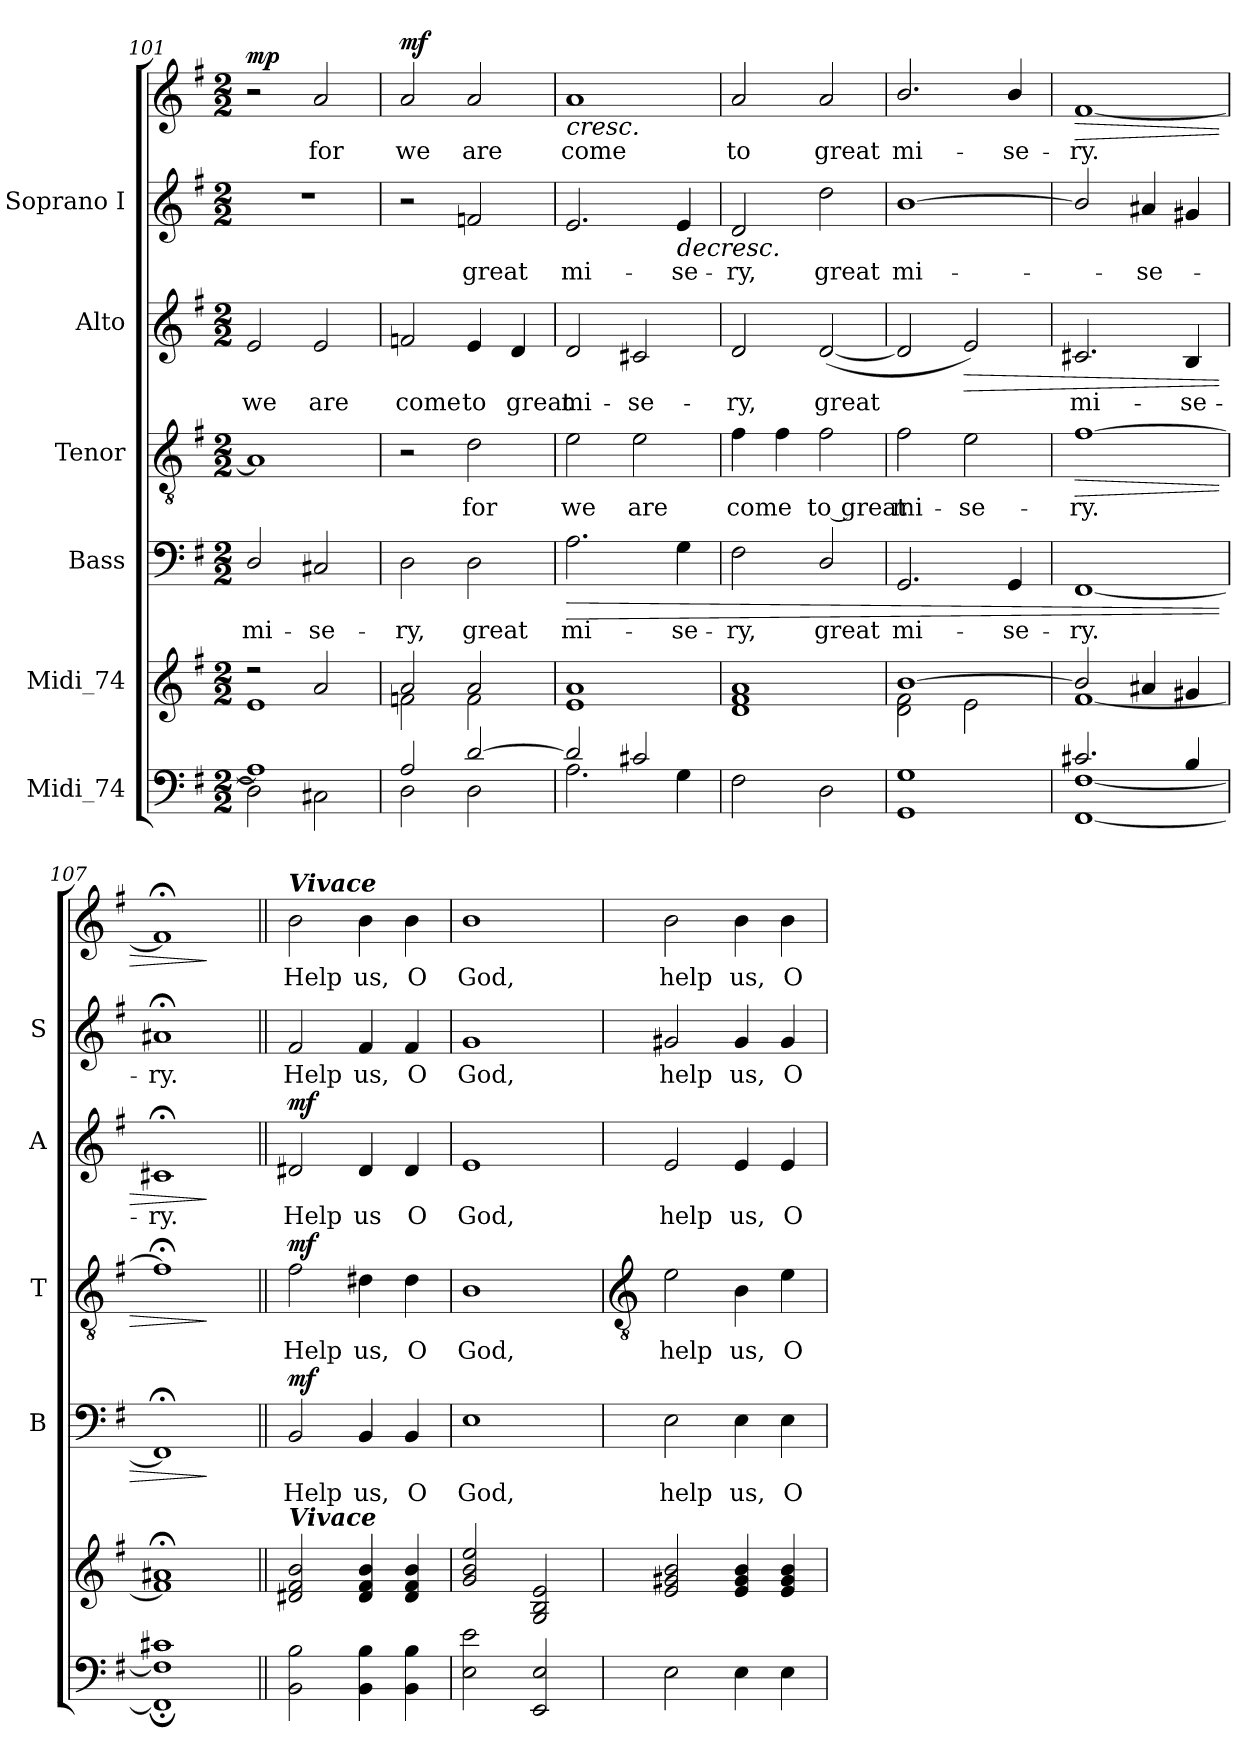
**kern	**kern	**kern	**text	**dynam	**kern	**text	**dynam	**kern	**text	**dynam	**kern	**text	**kern	**text	**dynam
*part6	*part5	*part4	*part4	*part4	*part3	*part3	*part3	*part2	*part2	*part2	*part1	*part1	*part1	*part1	*part1
*staff7	*staff6	*staff5	*staff5	*staff5	*staff4	*staff4	*staff4	*staff3	*staff3	*staff3	*staff2	*staff2	*staff1	*staff1	*staff1/2
*I"Midi_74	*I"Midi_74	*I"Bass	*	*	*I"Tenor	*	*	*I"Alto	*	*	*I"Soprano I	*	*	*	*
*	*	*I'B	*	*	*I'T	*	*	*I'A	*	*	*I'S	*	*	*	*
*clefF4	*clefG2	*clefF4	*	*	*clefGv2	*	*	*clefG2	*	*	*clefG2	*	*clefG2	*	*
*k[f#]	*k[f#]	*k[f#]	*	*	*k[f#]	*	*	*k[f#]	*	*	*k[f#]	*	*k[f#]	*	*
*G:	*G:	*G:	*	*	*G:	*	*	*G:	*	*	*G:	*	*G:	*	*
*M2/2	*M2/2	*M2/2	*	*	*M2/2	*	*	*M2/2	*	*	*M2/2	*	*M2/2	*	*
=101	=101	=101	=101	=101	=101	=101	=101	=101	=101	=101	=101	=101	=101	=101	=101
*^	*^	*	*	*	*	*	*	*	*	*	*	*	*	*	*
!	!	!	!	!	!LO:LY:b	!	!	!	!	!	!LO:LY:b	!	!	!	!	!	!LO:DY:b
1A/]	2D\]	2r	1e\	2D/	mi-	.	1A]	.	.	2e	we	.	1r	.	2r	.	mp
!	!	!	!	!	!LO:LY:b	!	!	!	!	!	!LO:LY:b	!	!	!	!	!LO:LY:b	!
.	2C#X\	2a/	.	2C#X	-se-	.	.	.	.	2e	are	.	.	.	2a	for	.
=102	=102	=102	=102	=102	=102	=102	=102	=102	=102	=102	=102	=102	=102	=102	=102	=102	=102
!	!	!	!	!	!LO:LY:b	!	!	!	!	!	!LO:LY:b	!	!	!	!	!LO:LY:b	!LO:DY:b=2
2A/	2D\	2a/	2fn\	2D	-ry,	.	2r	.	.	2fn	come	.	2r	.	2a	we	mf
!	!	!	!	!	!LO:LY:b	!	!	!LO:LY:b	!	!	!LO:LY:b	!	!	!LO:LY:b	!	!LO:LY:b	!
[2d/	2D\	2a/	2f\	2D	great	.	2d	for	.	4e	to	.	2fn	great	2a	are	.
!	!	!	!	!	!	!	!	!	!	!	!LO:LY:b	!	!	!	!	!	!
.	.	.	.	.	.	.	.	.	.	4d	great	.	.	.	.	.	.
=103	=103	=103	=103	=103	=103	=103	=103	=103	=103	=103	=103	=103	=103	=103	=103	=103	=103
!	!	!	!	!	!LO:LY:b	!LO:HP:b	!	!LO:LY:b	!	!	!LO:LY:b	!	!	!LO:LY:b	!	!LO:LY:b	!LO:HP:b
2d/]	2.A\	1a/	1e\	2.A	mi-	>	2e	we	.	2d	mi-	.	2.e	mi-	1a	come	<
!	!	!	!	!	!	!	!	!LO:LY:b	!	!	!LO:LY:b	!	!	!	!	!	!
2c#X/	.	.	.	.	.	.	2e	are	.	2c#X	-se-	.	.	.	.	.	.
!	!	!	!	!	!LO:LY:b	!	!	!	!	!	!	!	!	!LO:LY:b	!	!	!LO:HP:b=2
.	4G\	.	.	4G	-se-	.	.	.	.	.	.	.	4e	-se-	.	.	>
=104	=104	=104	=104	=104	=104	=104	=104	=104	=104	=104	=104	=104	=104	=104	=104	=104	=104
!	!	!	!	!	!LO:LY:b	!	!	!LO:LY:b	!	!	!LO:LY:b	!	!	!LO:LY:b	!	!LO:LY:b	!
2F#\	2ryy	1a/	1d\ 1f#\	2F#	-ry,	.	4f#	come	.	2d	-ry,	.	2d	ry,	2a	-to	.
.	.	.	.	.	.	.	4f#	.	.	.	.	.	.	.	.	.	.
!	!	!	!	!	!LO:LY:b	!	!	!LO:LY:b	!	!	!LO:LY:b	!	!	!LO:LY:b	!	!LO:LY:b	!
2D\	2ryy	.	.	2D/	great	.	2f#	to great	.	(<[2d	great	.	2dd	great	2a	great	.
=105	=105	=105	=105	=105	=105	=105	=105	=105	=105	=105	=105	=105	=105	=105	=105	=105	=105
!	!	!	!	!	!LO:LY:b	!	!	!LO:LY:b	!	!	!	!	!	!LO:LY:b	!	!LO:LY:b	!
1G/	1GG\	[1b/	2d\ 2f#\	2.GG	mi-	.	2f#	mi-	.	2d]	.	.	[1b	-mi-	2.b/	mi-	.
!	!	!	!	!	!	!	!	!LO:LY:b	!	!	!	!LO:HP:b	!	!	!	!	!
.	.	.	2e\	.	.	.	2e	-se-	.	2e)	.	>	.	.	.	.	.
!	!	!	!	!	!LO:LY:b	!	!	!	!	!	!	!	!	!	!	!LO:LY:b	!
.	.	.	.	4GG	-se-	.	.	.	.	.	.	.	.	.	4b/	-se-	.
*v	*v	*	*	*	*	*	*	*	*	*	*	*	*	*	*	*	*
*	*v	*v	*	*	*	*	*	*	*	*	*	*	*	*	*	*
.	.	.	.	.	.	.	.	.	.	.	.	.	.	.	[
=106	=106	=106	=106	=106	=106	=106	=106	=106	=106	=106	=106	=106	=106	=106	=106
*^	*^	*	*	*	*	*	*	*	*	*	*	*	*	*	*
!	!	!	!	!	!LO:LY:b	!	!	!LO:LY:b	!LO:HP:b	!	!LO:LY:b	!	!	!	!	!LO:LY:b	!LO:HP:b
2.c#X/	[1FF#\ [1F#\	2b/]	[1f#\	[1FF#	-ry.	.	[1f#	-ry.	>	2.c#X	mi-	.	2b/]	.	[1f#	ry.	>
!	!	!	!	!	!	!	!	!	!	!	!	!	!	!LO:LY:b	!	!	!
.	.	4a#X/	.	.	.	.	.	.	.	.	.	.	4a#X	se-	.	.	.
!	!	!	!	!	!	!	!	!	!	!	!LO:LY:b	!	!	!	!	!	!
4B/	.	4g#X/	.	.	.	.	.	.	.	4B	-se-	.	4g#X	.	.	.	.
=107	=107	=107	=107	=107	=107	=107	=107	=107	=107	=107	=107	=107	=107	=107	=107	=107	=107
!	!	!	!	!	!	!	!	!	!	!	!LO:LY:b	!	!	!LO:LY:b	!	!	!
1c#X/	1FF#\]; 1F#\];	1a#X;</	1f#\]	1FF#;<]	.	.	1f#;<]	.	.	1c#X;<	-ry.	.	1a#X;<	ry.	1f#;<]	.	.
*v	*v	*	*	*	*	*	*	*	*	*	*	*	*	*	*	*	*
*	*v	*v	*	*	*	*	*	*	*	*	*	*	*	*	*	*
.	.	.	.	]	.	.	]	.	.	]	.	.	.	.	] ]
=108||	=108||	=108||	=108||	=108||	=108||	=108||	=108||	=108||	=108||	=108||	=108||	=108||	=108||	=108||	=108||
*^	*^	*	*	*	*	*	*	*	*	*	*	*	*	*	*
!	!	!	!	!	!	!	!	!	!	!	!	!	!	!	!LO:TX:a:Bi:t=Vivace	!	!
!	!	!LO:TX:a:Bi:t=Vivace	!	!	!	!	!	!	!	!	!	!	!	!	!	!	!
!	!	!	!	!	!LO:LY:b	!LO:DY:b	!	!LO:LY:b	!LO:DY:b	!	!LO:LY:b	!LO:DY:b	!	!LO:LY:b	!	!LO:LY:b	!LO:DY:b=2
!	!	!	!	!	!	!	!	!	!	!	!	!	!	!	!	!	!LO:DY:n=1:b
2BB\ 2B\	2ryy	2d#X/ 2f#/ 2b/	2ryy	2BB	Help	mf	2f#	Help	mf	2d#X	Help	mf	2f#	Help	2b	Help	mf mf
!	!	!	!	!	!LO:LY:b	!	!	!LO:LY:b	!	!	!LO:LY:b	!	!	!LO:LY:b	!	!LO:LY:b	!
4BB\ 4B\	2ryy	4d#/ 4f#/ 4b/	2ryy	4BB	us,	.	4d#X	us,	.	4d#	us	.	4f#	us,	4b	us,	.
!	!	!	!	!	!LO:LY:b	!	!	!LO:LY:b	!	!	!LO:LY:b	!	!	!LO:LY:b	!	!LO:LY:b	!
4BB\ 4B\	.	4d#/ 4f#/ 4b/	.	4BB	O	.	4d#	O	.	4d#	O	.	4f#	O	4b	O	.
=109	=109	=109	=109	=109	=109	=109	=109	=109	=109	=109	=109	=109	=109	=109	=109	=109	=109
!	!	!	!	!	!LO:LY:b	!	!	!LO:LY:b	!	!	!LO:LY:b	!	!	!LO:LY:b	!	!LO:LY:b	!
2E\ 2e\	2ryy	2g/ 2b/ 2ee/	2ryy	1E	God,	.	1B	God,	.	1e	God,	.	1g	God,	1b	God,	.
2EE/ 2E/	2ryy	2G/ 2B/ 2e/	2ryy	.	.	.	.	.	.	.	.	.	.	.	.	.	.
!!LO:LB:g=z
=110	=110	=110	=110	=110	=110	=110	=110	=110	=110	=110	=110	=110	=110	=110	=110	=110	=110
*	*	*	*	*	*	*	*clefGv2	*	*	*	*	*	*	*	*	*	*
!	!	!	!	!	!LO:LY:b	!	!	!LO:LY:b	!	!	!LO:LY:b	!	!	!LO:LY:b	!	!LO:LY:b	!
2E\	2ryy	2e/ 2g#X/ 2b/	2ryy	2E	help	.	2e	help	.	2e	help	.	2g#X	help	2b	help	.
!	!	!	!	!	!LO:LY:b	!	!	!LO:LY:b	!	!	!LO:LY:b	!	!	!LO:LY:b	!	!LO:LY:b	!
4E\	2ryy	4e/ 4g#/ 4b/	2ryy	4E	us,	.	4B	us,	.	4e	us,	.	4g#	us,	4b	us,	.
!	!	!	!	!	!LO:LY:b	!	!	!LO:LY:b	!	!	!LO:LY:b	!	!	!LO:LY:b	!	!LO:LY:b	!
4E\	.	4e/ 4g#/ 4b/	.	4E	O	.	4e	O	.	4e	O	.	4g#	O	4b	O	.
*v	*v	*	*	*	*	*	*	*	*	*	*	*	*	*	*	*	*
*	*v	*v	*	*	*	*	*	*	*	*	*	*	*	*	*	*
=	=	=	=	=	=	=	=	=	=	=	=	=	=	=	=
*-	*-	*-	*-	*-	*-	*-	*-	*-	*-	*-	*-	*-	*-	*-	*-
